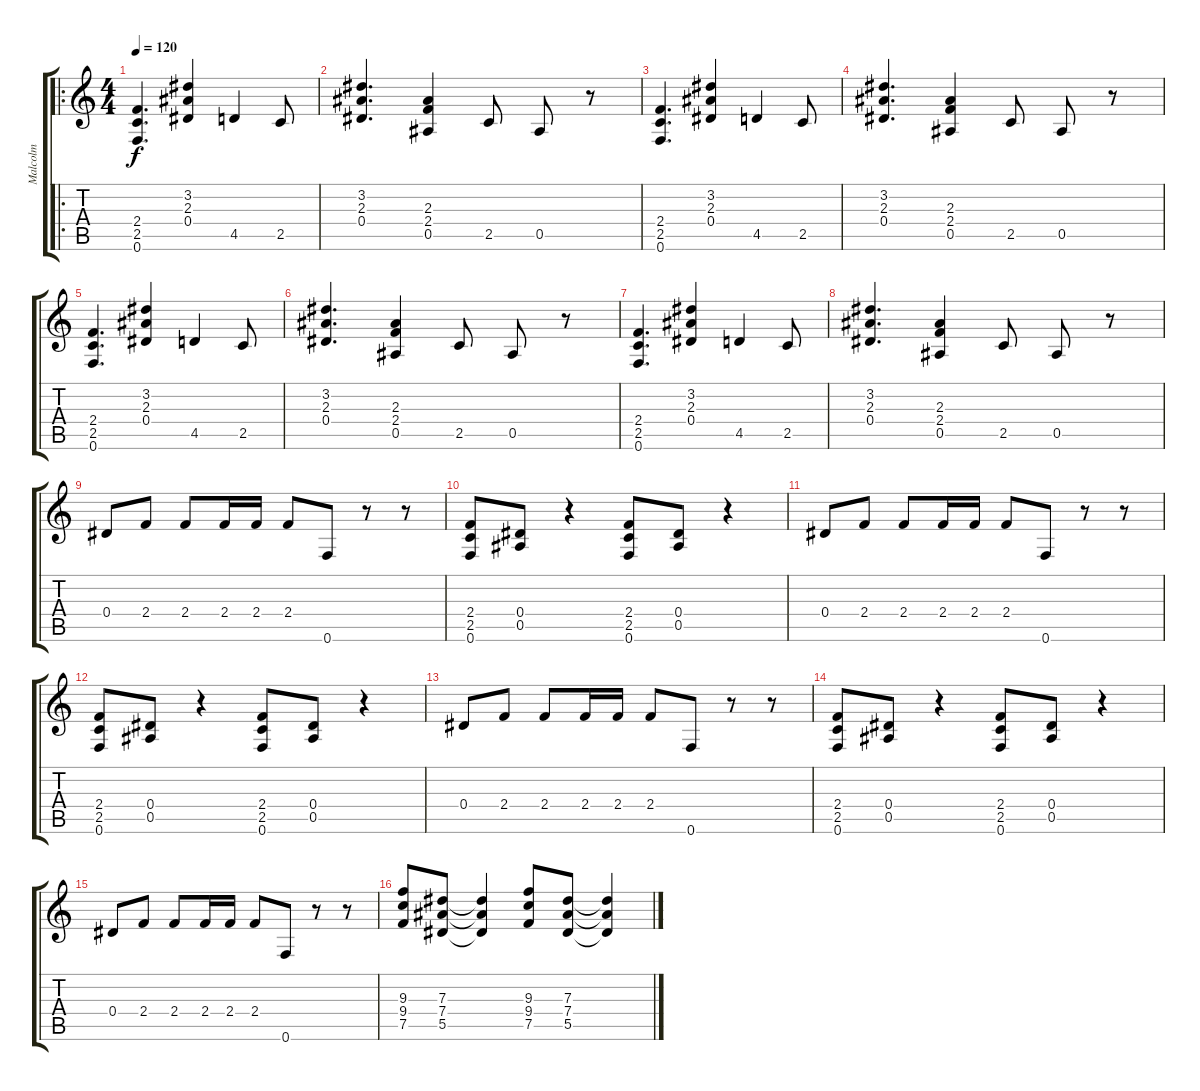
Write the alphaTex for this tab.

\track ("Malcolm" "Malcolm") {instrument overdrivenguitar}
\staff {score tabs}
\tuning (F4 C4 Ab3 Eb3 Bb2 F2) {hide}
\ro
\ts (4 4)
\tempo 120
\clef g2
\ks c
(2.4 2.5 0.6).4{d dy f} (3.2 2.3 0.4).4 4.5.4 2.5.8 |
(3.2 2.3 0.4).4{d} (2.3 2.4 0.5).4 2.5.8 0.5.8 r.8 |
(2.4 2.5 0.6).4{d} (3.2 2.3 0.4).4 4.5.4 2.5.8 |
(3.2 2.3 0.4).4{d} (2.3 2.4 0.5).4 2.5.8 0.5.8 r.8 |
(2.4 2.5 0.6).4{d} (3.2 2.3 0.4).4 4.5.4 2.5.8 |
(3.2 2.3 0.4).4{d} (2.3 2.4 0.5).4 2.5.8 0.5.8 r.8 |
(2.4 2.5 0.6).4{d} (3.2 2.3 0.4).4 4.5.4 2.5.8 |
(3.2 2.3 0.4).4{d} (2.3 2.4 0.5).4 2.5.8 0.5.8 r.8 |
0.4.8 2.4.8 2.4.8 2.4.16 2.4.16 2.4.8 0.6.8 r.8 r.8 |
(2.4 2.5 0.6).8 (0.4 0.5).8 r.4 (2.4 2.5 0.6).8 (0.4 0.5).8 r.4 |
0.4.8 2.4.8 2.4.8 2.4.16 2.4.16 2.4.8 0.6.8 r.8 r.8 |
(2.4 2.5 0.6).8 (0.4 0.5).8 r.4 (2.4 2.5 0.6).8 (0.4 0.5).8 r.4 |
0.4.8 2.4.8 2.4.8 2.4.16 2.4.16 2.4.8 0.6.8 r.8 r.8 |
(2.4 2.5 0.6).8 (0.4 0.5).8 r.4 (2.4 2.5 0.6).8 (0.4 0.5).8 r.4 |
0.4.8 2.4.8 2.4.8 2.4.16 2.4.16 2.4.8 0.6.8 r.8 r.8 |
(9.3 9.4 7.5).8 (7.3 7.4 5.5).8 (7.3{t} 7.4{t} 5.5{t}).4 (9.3 9.4 7.5).8 (7.3 7.4 5.5).8 (7.3{t} 7.4{t} 5.5{t}).4
